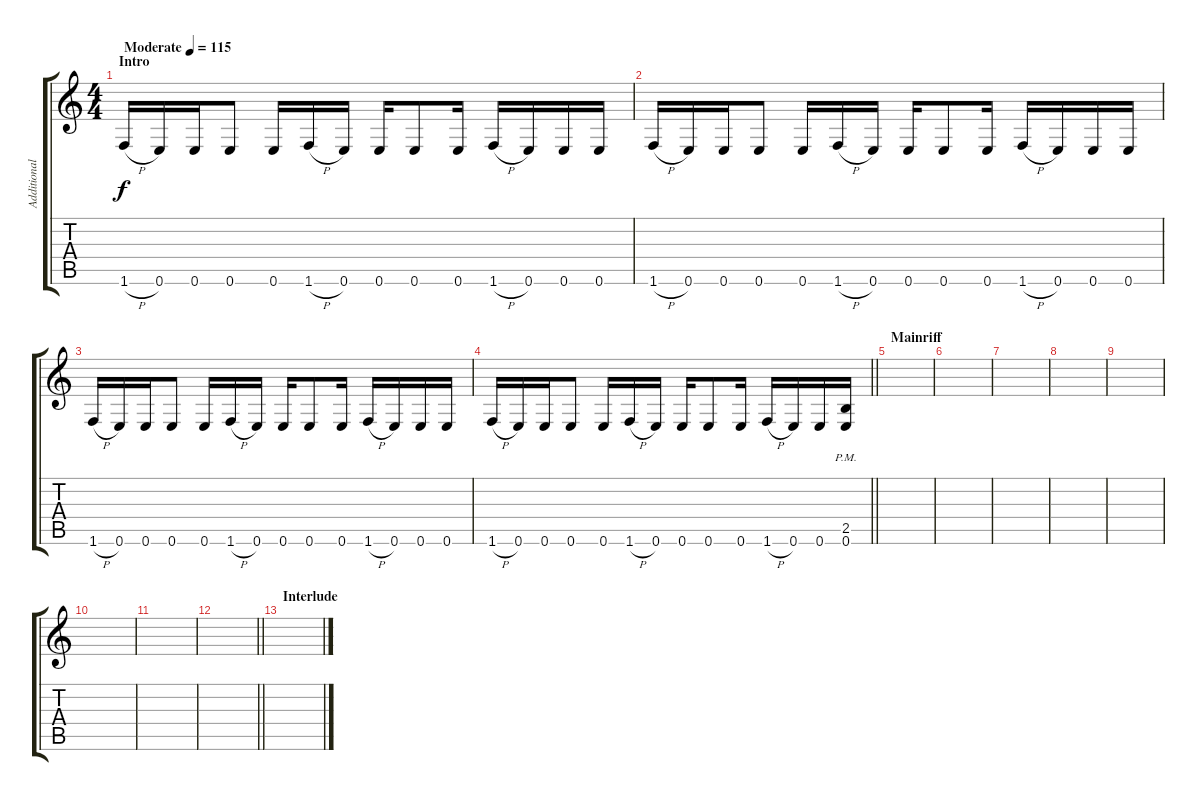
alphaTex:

\track ("Additional Guitar" "Additional") {instrument overdrivenguitar}
\staff {score tabs}
\tuning (E4 B3 G3 D3 A2 E2) {hide}
\ts (4 4)
\section ("" "Intro")
\tempo (115 "Moderate")
\clef g2
\ks c
1.6{h}.16{dy f volume 5 instrument overdrivenguitar} 0.6.16 0.6.16 0.6.8 0.6.16 1.6{h}.16 0.6.16 0.6.16 0.6.8 0.6.16 1.6{h}.16 0.6.16 0.6.16 0.6.16 |
1.6{h}.16 0.6.16 0.6.16 0.6.8 0.6.16 1.6{h}.16 0.6.16 0.6.16 0.6.8 0.6.16 1.6{h}.16 0.6.16 0.6.16 0.6.16 |
1.6{h}.16 0.6.16 0.6.16 0.6.8 0.6.16 1.6{h}.16 0.6.16 0.6.16 0.6.8 0.6.16 1.6{h}.16 0.6.16 0.6.16 0.6.16 |
\barLineRight lightlight
1.6{h}.16 0.6.16 0.6.16 0.6.8 0.6.16 1.6{h}.16 0.6.16 0.6.16 0.6.8 0.6.16 1.6{h}.16 0.6.16 0.6.16 (2.5{pm} 0.6{pm}).16{volume 13 instrument distortionguitar} |
\section ("" "Mainriff")
|
|
|
|
|
|
|
\barLineRight lightlight
|
\section ("" "Interlude")
